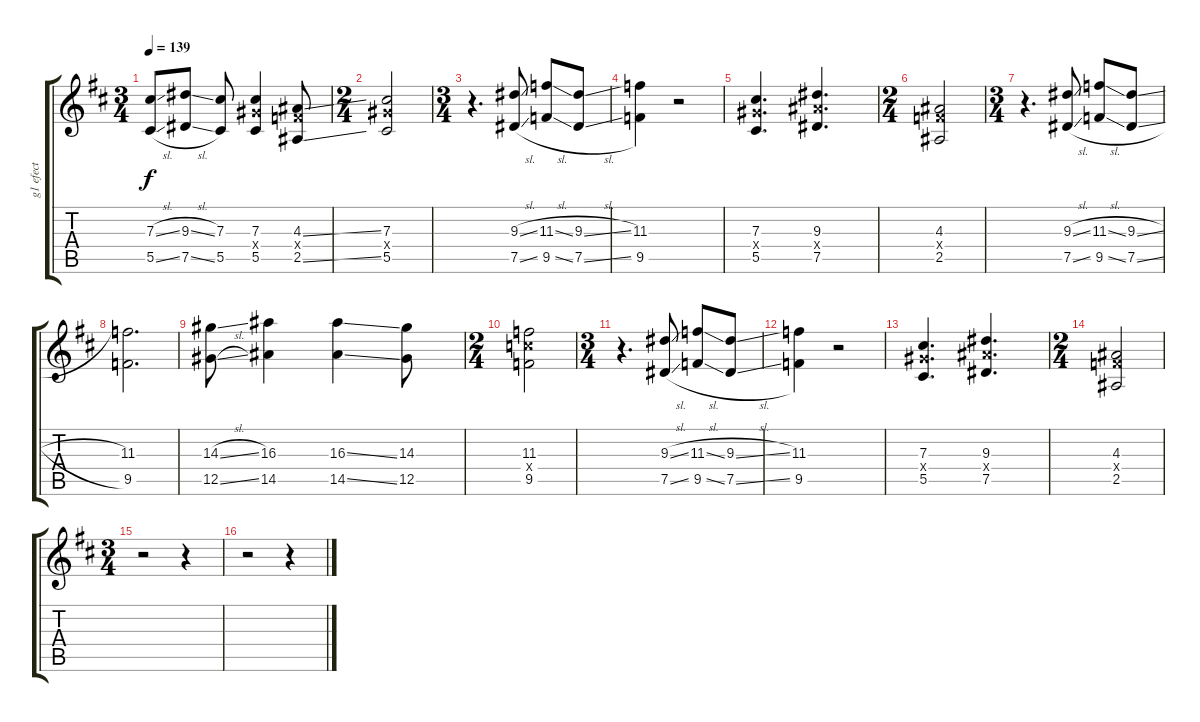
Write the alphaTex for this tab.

\track ("g1 efect" "g1 efect") {instrument electricguitarjazz}
\staff {score tabs}
\tuning (Eb4 Bb3 Gb3 Db3 Ab2 Eb2) {hide}
\ts (3 4)
\tempo 139
\clef g2
\ks d
(7.3{sl} 5.5{sl}).8{dy f} (9.3{sl} 7.5{sl}).8 (7.3 5.5).8 (7.3 7.4{x} 5.5).4 (4.3{ss} 4.4{x} 2.5{ss}).8 |
\ts (2 4)
(7.3 7.4{x} 5.5).2 |
\ts (3 4)
r.4{d} (9.3{sl} 7.5{sl}).8 (11.3{sl} 9.5{sl}).8 (9.3{sl} 7.5{sl}).8 |
(11.3 9.5).4 r.2 |
(7.3 7.4{x} 5.5).4{d} (9.3 9.4{x} 7.5).4{d} |
\ts (2 4)
(4.3 4.4{x} 2.5).2 |
\ts (3 4)
r.4{d} (9.3{sl} 7.5{sl}).8 (11.3{sl} 9.5{sl}).8 (9.3{sl} 7.5{sl}).8 |
(11.3 9.5).2{d} |
(14.3{sl} 12.5{sl}).8 (16.3 14.5).4 (16.3{ss} 14.5{ss}).4 (14.3 12.5).8 |
\ts (2 4)
(11.3 11.4{x} 9.5).2 |
\ts (3 4)
r.4{d} (9.3{sl} 7.5{sl}).8 (11.3{sl} 9.5{sl}).8 (9.3{sl} 7.5{sl}).8 |
(11.3 9.5).4 r.2 |
(7.3 7.4{x} 5.5).4{d} (9.3 9.4{x} 7.5).4{d} |
\ts (2 4)
(4.3 4.4{x} 2.5).2 |
\ts (3 4)
r.2 r.4 |
r.2 r.4
